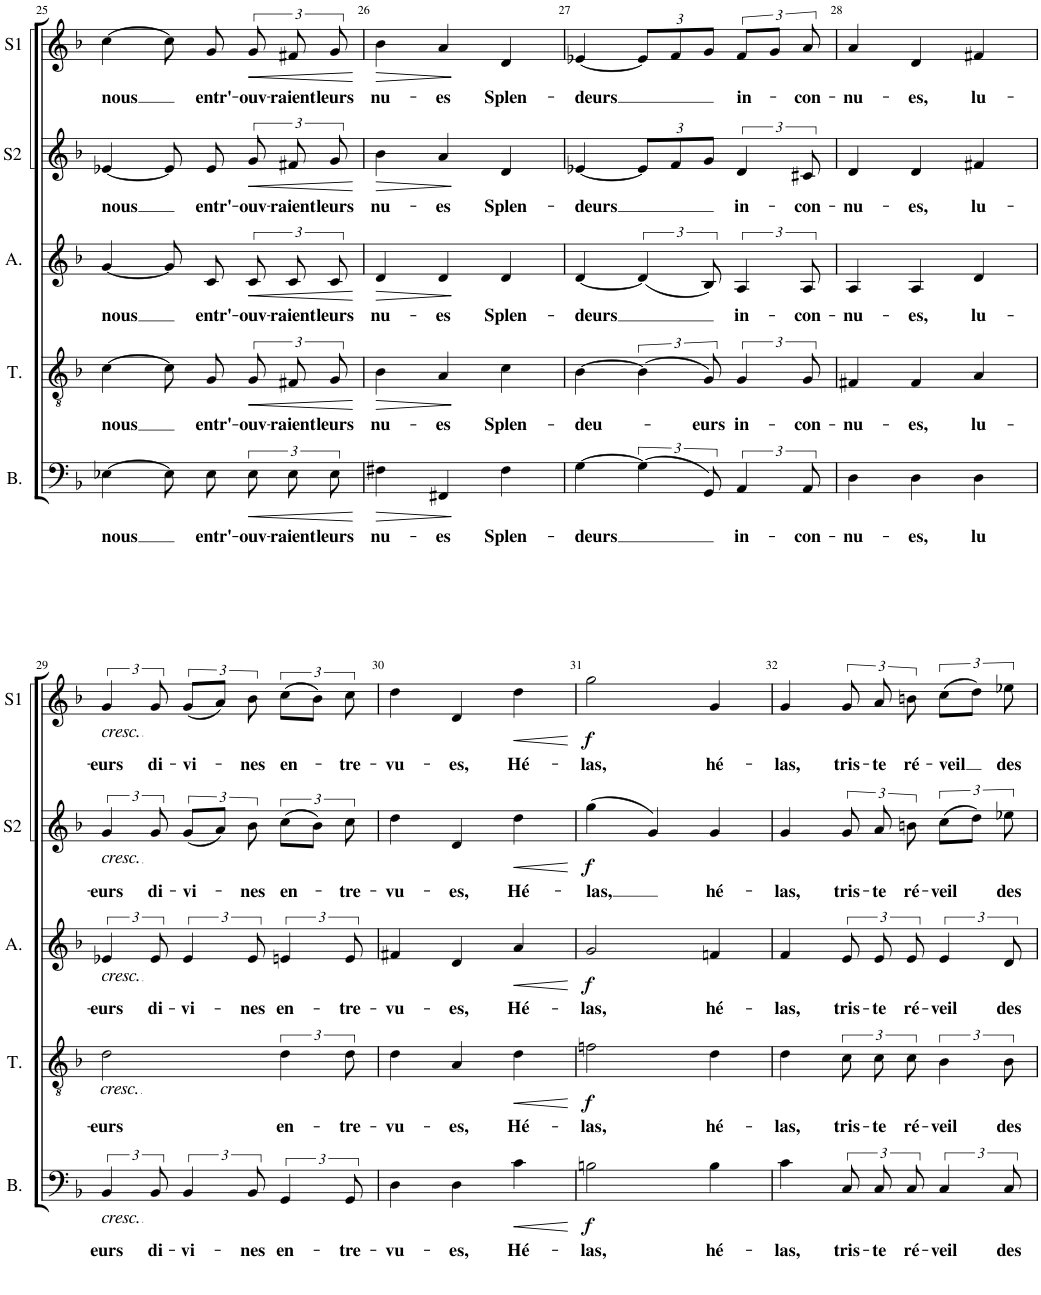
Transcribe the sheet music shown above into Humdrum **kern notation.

**kern	**text	**dynam	**kern	**text	**dynam	**kern	**text	**dynam	**kern	**text	**dynam	**kern	**text	**dynam
*part5	*part5	*part5	*part4	*part4	*part4	*part3	*part3	*part3	*part2	*part2	*part2	*part1	*part1	*part1
*staff5	*staff5	*staff5	*staff4	*staff4	*staff4	*staff3	*staff3	*staff3	*staff2	*staff2	*staff2	*staff1	*staff1	*staff1
*I"Basse	*	*	*I"Tenor	*	*	*I"Alto	*	*	*I"Soprano2	*	*	*I"Soprano1	*	*
*I'B.	*	*	*I'T.	*	*	*I'A.	*	*	*I'S2	*	*	*I'S1	*	*
!!LO:PB:g=z
*clefF4	*	*	*clefGv2	*	*	*clefG2	*	*	*clefG2	*	*	*clefG2	*	*
*k[b-]	*	*	*k[b-]	*	*	*k[b-]	*	*	*k[b-]	*	*	*k[b-]	*	*
*M3/4	*	*	*M3/4	*	*	*M3/4	*	*	*M3/4	*	*	*M3/4	*	*
=25	=25	=25	=25	=25	=25	=25	=25	=25	=25	=25	=25	=25	=25	=25
!	!LO:LY:b	!	!	!LO:LY:b	!	!	!LO:LY:b	!	!	!LO:LY:b	!	!	!LO:LY:b	!
[4E-X\	nous	.	[4c\	nous	.	[4g/	nous	.	[4e-X/	nous	.	[4cc\	nous	.
8E-\L]	.	.	8c/L]	.	.	8g/L]	.	.	8e-/]	.	.	8cc\]	.	.
!	!LO:LY:b	!	!	!LO:LY:b	!	!	!LO:LY:b	!	!	!LO:LY:b	!	!	!LO:LY:b	!
8E-\J	entr'-	.	8G/J	entr'-	.	8c/J	entr'-	.	8e-/	entr'-	.	8g/	entr'-	.
!	!LO:LY:b	!LO:HP:b	!	!LO:LY:b	!LO:HP:b	!	!LO:LY:b	!LO:HP:b	!	!LO:LY:b	!LO:HP:b	!	!LO:LY:b	!LO:HP:b
12E-\L	-ouv-	<	12G/L	-ouv-	<	12c/L	-ouv-	<	12g/	-ouv-	<	12g/	-ouv-	<
!	!LO:LY:b	!	!	!LO:LY:b	!	!	!LO:LY:b	!	!	!LO:LY:b	!	!	!LO:LY:b	!
12E-\	-raient	.	12F#X/	-raient	.	12c/	-raient	.	12f#X/	-raient	.	12f#X/	-raient	.
!	!LO:LY:b	!	!	!LO:LY:b	!	!	!LO:LY:b	!	!	!LO:LY:b	!	!	!LO:LY:b	!
12E-\J	leurs	.	12G/J	leurs	.	12c/J	leurs	.	12g/	leurs	.	12g/	leurs	.
.	.	[	.	.	[	.	.	[	.	.	[	.	.	[
=26	=26	=26	=26	=26	=26	=26	=26	=26	=26	=26	=26	=26	=26	=26
!	!LO:LY:b	!LO:HP:b	!	!LO:LY:b	!LO:HP:b	!	!LO:LY:b	!LO:HP:b	!	!LO:LY:b	!LO:HP:b	!	!LO:LY:b	!LO:HP:b
4F#X\	nu-	>	4B-\	nu-	>	4d/	nu-	>	4b-\	nu-	>	4b-\	nu-	>
!	!LO:LY:b	!	!	!LO:LY:b	!	!	!LO:LY:b	!	!	!LO:LY:b	!	!	!LO:LY:b	!
4FF#X/	-es	.	4A/	-es	.	4d/	-es	.	4a/	-es	.	4a/	-es	.
!	!LO:LY:b	!	!	!LO:LY:b	!	!	!LO:LY:b	!	!	!LO:LY:b	!	!	!LO:LY:b	!
4F#\	Splen-	]	4c\	Splen-	]	4d/	Splen-	]	4d/	Splen-	]	4d/	Splen-	]
=27	=27	=27	=27	=27	=27	=27	=27	=27	=27	=27	=27	=27	=27	=27
!	!LO:LY:b	!	!	!LO:LY:b	!	!	!LO:LY:b	!	!	!LO:LY:b	!	!	!LO:LY:b	!
[4G\	-deurs	.	[4B-\	-deu-	.	[4d/	-deurs	.	[4e-X/	-deurs	.	[4e-X/	-deurs	.
*	*	*	*	*	*	*	*	*	*Xbrackettup	*	*	*Xbrackettup	*	*
(6G\]	.	.	(6B-\]	.	.	(6d/]	.	.	12e-/L]	.	.	12e-/L]	.	.
.	.	.	.	.	.	.	.	.	12f/	.	.	12f/	.	.
!	!	!	!	!LO:LY:b	!	!	!	!	!	!	!	!	!	!
12GG/)	.	.	12G/)	-eurs	.	12B-/)	.	.	12g/J	.	.	12g/J	.	.
!	!LO:LY:b	!	!	!LO:LY:b	!	!	!LO:LY:b	!	!	!	!	!	!	!
*	*	*	*	*	*	*	*	*	*brackettup	*	*	*	*	*
!	!	!	!	!	!	!	!	!	!	!LO:LY:b	!	!	!	!
*	*	*	*	*	*	*	*	*	*	*	*	*brackettup	*	*
!	!	!	!	!	!	!	!	!	!	!	!	!	!LO:LY:b	!
6AA/	in-	.	6G/	in-	.	6A/	in-	.	6d/	in-	.	12f/L	in-	.
.	.	.	.	.	.	.	.	.	.	.	.	12g/J	.	.
!	!LO:LY:b	!	!	!LO:LY:b	!	!	!LO:LY:b	!	!	!LO:LY:b	!	!	!LO:LY:b	!
12AA/	-con-	.	12G/	-con-	.	12A/	-con-	.	12c#X/	-con-	.	12a/	-con-	.
=28	=28	=28	=28	=28	=28	=28	=28	=28	=28	=28	=28	=28	=28	=28
!	!LO:LY:b	!	!	!LO:LY:b	!	!	!LO:LY:b	!	!	!LO:LY:b	!	!	!LO:LY:b	!
4D\	-nu-	.	4F#X/	-nu-	.	4A/	-nu-	.	4d/	-nu-	.	4a/	-nu-	.
!	!LO:LY:b	!	!	!LO:LY:b	!	!	!LO:LY:b	!	!	!LO:LY:b	!	!	!LO:LY:b	!
4D\	-es,	.	4F#/	-es,	.	4A/	-es,	.	4d/	-es,	.	4d/	-es,	.
!	!LO:LY:b	!	!	!LO:LY:b	!	!	!LO:LY:b	!	!	!LO:LY:b	!	!	!LO:LY:b	!
4D\	lu	.	4A/	lu-	.	4d/	lu-	.	4f#X/	lu-	.	4f#X/	lu-	.
!!LO:LB:g=z
=29	=29	=29	=29	=29	=29	=29	=29	=29	=29	=29	=29	=29	=29	=29
!	!	!	!	!	!	!	!	!	!	!	!	!LO:TX:b:i:t=cresc.	!	!
!	!	!	!	!	!	!	!	!	!LO:TX:b:i:t=cresc.	!	!	!	!	!
!	!	!	!	!	!	!LO:TX:b:i:t=cresc.	!	!	!	!	!	!	!	!
!	!	!	!LO:TX:b:i:t=cresc.	!	!	!	!	!	!	!	!	!	!	!
!LO:TX:b:i:t=cresc.	!	!	!	!	!	!	!	!	!	!	!	!	!	!
!	!LO:LY:b	!	!	!LO:LY:b	!	!	!LO:LY:b	!	!	!LO:LY:b	!	!	!LO:LY:b	!
6BB-/	-eurs	.	2d\	-eurs	.	6e-X/	-eurs	.	6g/	-eurs	.	6g/	-eurs	.
!	!LO:LY:b	!	!	!	!	!	!LO:LY:b	!	!	!LO:LY:b	!	!	!LO:LY:b	!
12BB-/	di-	.	.	.	.	12e-/	di-	.	12g/	di-	.	12g/	di-	.
!	!LO:LY:b	!	!	!	!	!	!LO:LY:b	!	!	!LO:LY:b	!	!	!LO:LY:b	!
6BB-/	-vi-	.	.	.	.	6e-/	-vi-	.	(12g/L	-vi-	.	(12g/L	-vi-	.
.	.	.	.	.	.	.	.	.	12a/J)	.	.	12a/J)	.	.
!	!LO:LY:b	!	!	!	!	!	!LO:LY:b	!	!	!LO:LY:b	!	!	!LO:LY:b	!
12BB-/	-nes	.	.	.	.	12e-/	-nes	.	12b-\	-nes	.	12b-\	-nes	.
!	!LO:LY:b	!	!	!LO:LY:b	!	!	!LO:LY:b	!	!	!LO:LY:b	!	!	!LO:LY:b	!
6GG/	en-	.	6d\	en-	.	6en/	en-	.	(12cc\L	en-	.	(12cc\L	en-	.
.	.	.	.	.	.	.	.	.	12b-\J)	.	.	12b-\J)	.	.
!	!LO:LY:b	!	!	!LO:LY:b	!	!	!LO:LY:b	!	!	!LO:LY:b	!	!	!LO:LY:b	!
12GG/	-tre-	.	12d\	-tre-	.	12e/	-tre-	.	12cc\	-tre-	.	12cc\	-tre-	.
=30	=30	=30	=30	=30	=30	=30	=30	=30	=30	=30	=30	=30	=30	=30
!	!LO:LY:b	!	!	!LO:LY:b	!	!	!LO:LY:b	!	!	!LO:LY:b	!	!	!LO:LY:b	!
4D\	-vu-	.	4d\	-vu-	.	4f#X/	-vu-	.	4dd\	-vu-	.	4dd\	-vu-	.
!	!LO:LY:b	!	!	!LO:LY:b	!	!	!LO:LY:b	!	!	!LO:LY:b	!	!	!LO:LY:b	!
4D\	-es,	.	4A/	-es,	.	4d/	-es,	.	4d/	-es,	.	4d/	-es,	.
!	!LO:LY:b	!LO:HP:b	!	!LO:LY:b	!LO:HP:b	!	!LO:LY:b	!LO:HP:b	!	!LO:LY:b	!LO:HP:b	!	!LO:LY:b	!LO:HP:b
4c\	Hé-	<	4d\	Hé-	<	4a/	Hé-	<	4dd\	Hé-	<	4dd\	Hé-	<
.	.	[	.	.	[	.	.	[	.	.	[	.	.	[
=31	=31	=31	=31	=31	=31	=31	=31	=31	=31	=31	=31	=31	=31	=31
!	!LO:LY:b	!LO:DY:b	!	!LO:LY:b	!LO:DY:b	!	!LO:LY:b	!LO:DY:b	!	!LO:LY:b	!LO:DY:b	!	!LO:LY:b	!LO:DY:b
2Bn\	-las,	f	2fn\	-las,	f	2g/	-las,	f	(4gg\	-las,	f	2gg\	-las,	f
.	.	.	.	.	.	.	.	.	4g/)	.	.	.	.	.
!	!LO:LY:b	!	!	!LO:LY:b	!	!	!LO:LY:b	!	!	!LO:LY:b	!	!	!LO:LY:b	!
4B\	hé-	.	4d\	hé-	.	4fn/	hé-	.	4g/	hé-	.	4g/	hé-	.
=32	=32	=32	=32	=32	=32	=32	=32	=32	=32	=32	=32	=32	=32	=32
!	!LO:LY:b	!	!	!LO:LY:b	!	!	!LO:LY:b	!	!	!LO:LY:b	!	!	!LO:LY:b	!
4c\	-las,	.	4d\	-las,	.	4f/	-las,	.	4g/	-las,	.	4g/	-las,	.
!	!LO:LY:b	!	!	!LO:LY:b	!	!	!LO:LY:b	!	!	!LO:LY:b	!	!	!LO:LY:b	!
12C/L	tris-	.	12c\L	tris-	.	12e/L	tris-	.	12g/	tris-	.	12g/	tris-	.
!	!LO:LY:b	!	!	!LO:LY:b	!	!	!LO:LY:b	!	!	!LO:LY:b	!	!	!LO:LY:b	!
12C/	-te	.	12c\	-te	.	12e/	-te	.	12a/	-te	.	12a/	-te	.
!	!LO:LY:b	!	!	!LO:LY:b	!	!	!LO:LY:b	!	!	!LO:LY:b	!	!	!LO:LY:b	!
12C/J	ré-	.	12c\J	ré-	.	12e/J	ré-	.	12bn\	ré-	.	12bn\	ré-	.
!	!LO:LY:b	!	!	!LO:LY:b	!	!	!LO:LY:b	!	!	!LO:LY:b	!	!	!LO:LY:b	!
6C/	-veil	.	6B-\	-veil	.	6e/	-veil	.	(12cc\L	-veil	.	(12cc\L	-veil	.
.	.	.	.	.	.	.	.	.	12dd\J)	.	.	12dd\J)	.	.
!	!LO:LY:b	!	!	!LO:LY:b	!	!	!LO:LY:b	!	!	!LO:LY:b	!	!	!LO:LY:b	!
12C/	des	.	12B-\	des	.	12d/	des	.	12ee-X\	des	.	12ee-X\	des	.
=	=	=	=	=	=	=	=	=	=	=	=	=	=	=
*-	*-	*-	*-	*-	*-	*-	*-	*-	*-	*-	*-	*-	*-	*-
